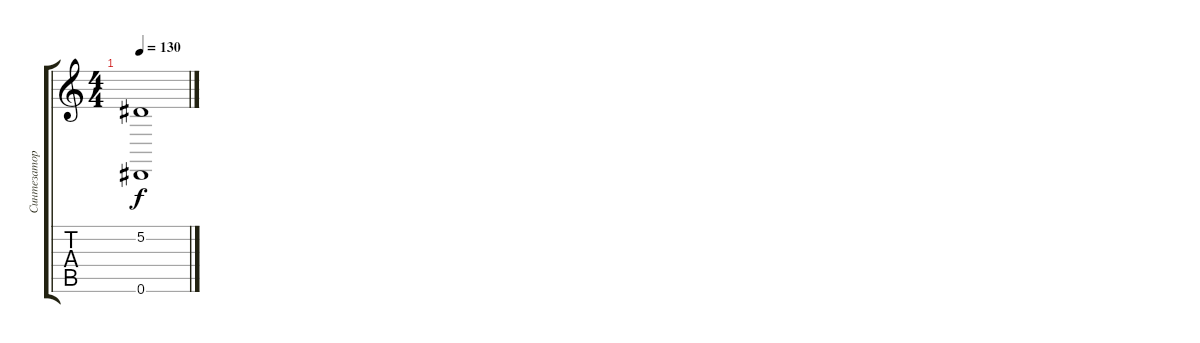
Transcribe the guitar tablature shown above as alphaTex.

\track ("Синтезатор 1" "Синтезатор") {instrument stringensemble1}
\staff {score tabs}
\tuning (Eb4 Bb3 Gb3 Db3 Ab2 Eb2) {hide}
\ts (4 4)
\tempo 130
\clef g2
\ks c
(5.2{t} 0.6{t}).1{dy f}
